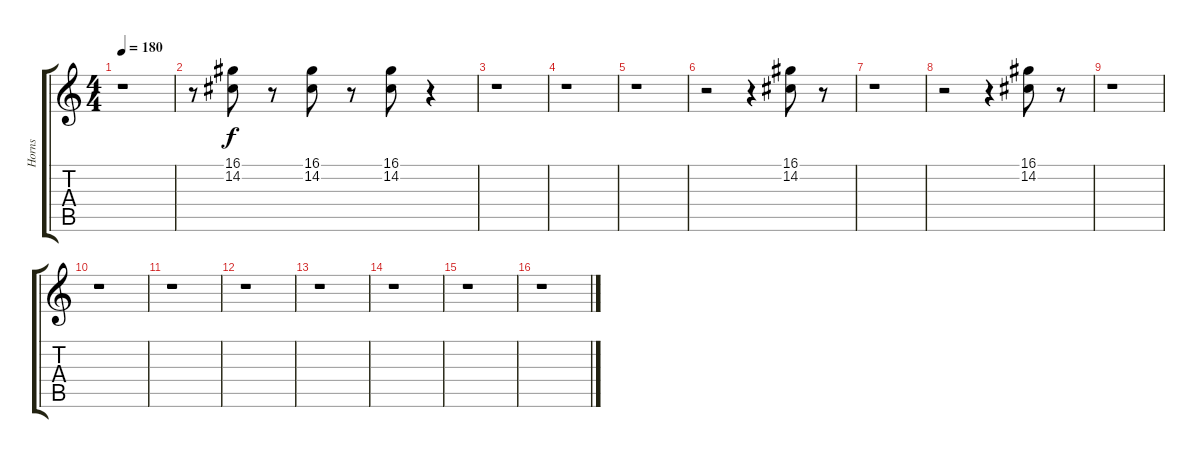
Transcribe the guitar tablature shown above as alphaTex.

\track ("Horns" "Horns") {instrument trumpet}
\staff {score tabs}
\tuning (E4 B3 G3 D3 A2 E2) {hide}
\ts (4 4)
\tempo 180
\clef g2
\ks c
r.1{dy f} |
r.8 (16.1 14.2).8 r.8 (16.1 14.2).8 r.8 (16.1 14.2).8 r.4 |
r.1 |
r.1 |
r.1 |
r.2 r.4 (16.1 14.2).8 r.8 |
r.1 |
r.2 r.4 (16.1 14.2).8 r.8 |
r.1 |
r.1 |
r.1 |
r.1 |
r.1 |
r.1 |
r.1 |
r.1
